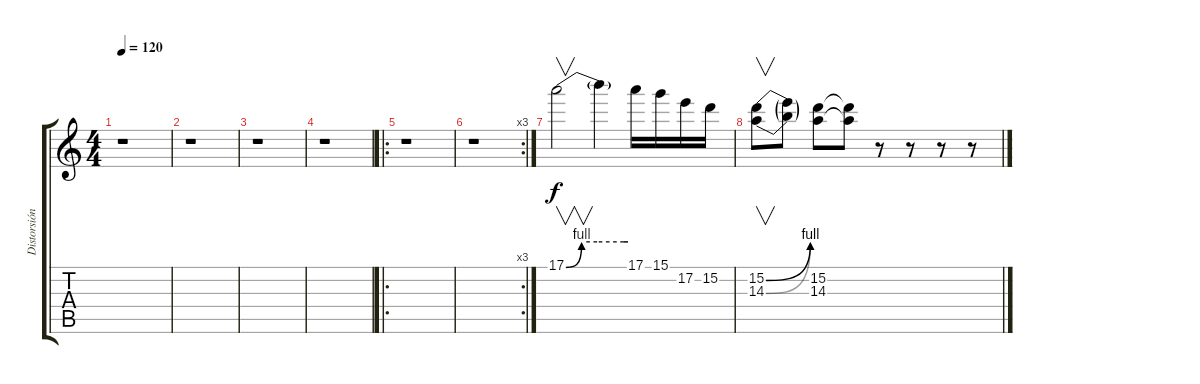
\track ("Distorsión + Wha - wha" "Distorsión") {instrument overdrivenguitar}
\staff {score tabs}
\tuning (E4 B3 G3 D3 A2 E2) {hide}
\ts (4 4)
\tempo 120
\clef g2
\ks c
r.1{dy f} |
r.1 |
r.1 |
r.1 |
\ro
r.1 |
\rc 3
r.1 |
17.1{be (custom 0 0 15 4 30 4 56 4 60 4)}.2{v} 17.1{t}.4 17.1.16 15.1.16 17.2.16 15.2.16 |
(15.2{be (bend 0 0 60 4)} 14.3{be (bend 0 0 60 4)}).8{v} (15.2{t} 14.3{t}).8 (15.2 14.3).8 (15.2{t} 14.3{t}).8 r.8 r.8 r.8 r.8
